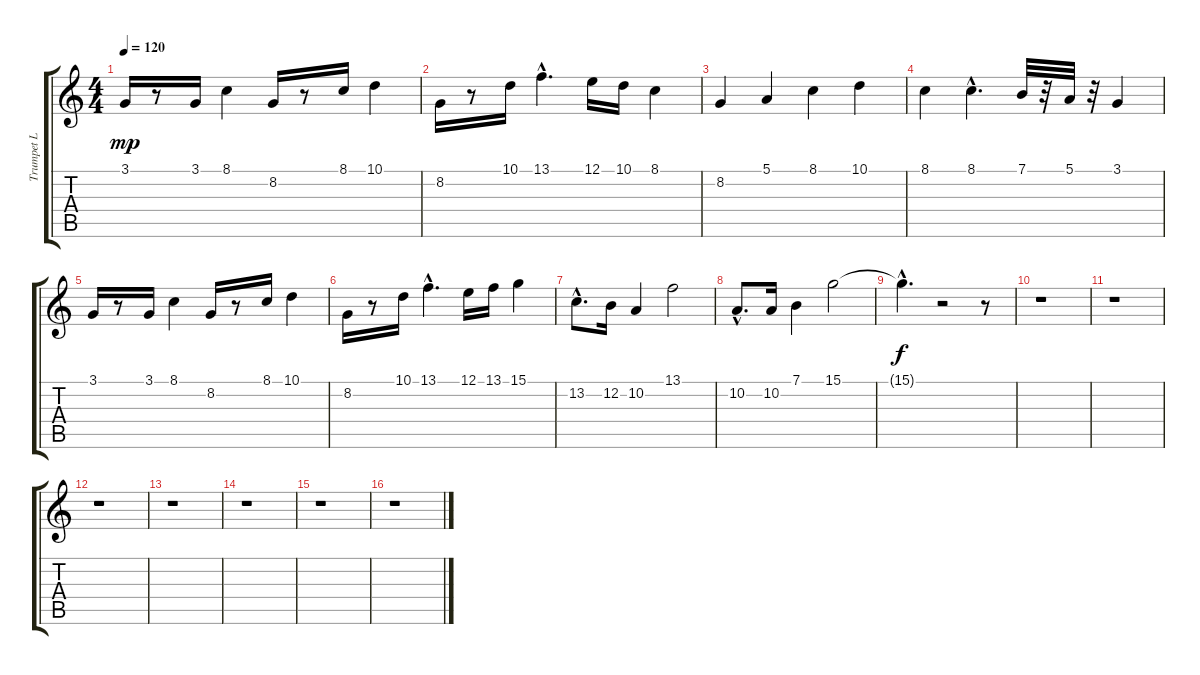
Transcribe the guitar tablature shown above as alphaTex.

\track ("Trumpet L" "Trumpet L") {instrument trumpet}
\staff {score tabs}
\tuning (E4 B3 G3 D3 A2 E2) {hide}
\ts (4 4)
\tempo 120
\clef g2
\ks c
3.1.16{dy mp instrument trumpet} r.8 3.1.16 8.1.4 8.2.16 r.8 8.1.16 10.1.4 |
8.2.16 r.8 10.1.16 13.1{hac}.4{d} 12.1.16 10.1.16 8.1.4 |
8.2.4 5.1.4 8.1.4 10.1.4 |
8.1.4 8.1{hac}.4{d} 7.1.32 r.32 5.1.32 r.32 3.1.4 |
3.1.16 r.8 3.1.16 8.1.4 8.2.16 r.8 8.1.16 10.1.4 |
8.2.16 r.8 10.1.16 13.1{hac}.4{d} 12.1.16 13.1.16 15.1.4 |
13.2{hac}.8{d} 12.2.16 10.2.4 13.1.2 |
10.2{hac}.8{d} 10.2.16 7.1.4 15.1.2 |
15.1{hac t}.4{d dy f} r.2 r.8 |
r.1 |
r.1 |
r.1 |
r.1 |
r.1 |
r.1 |
r.1
